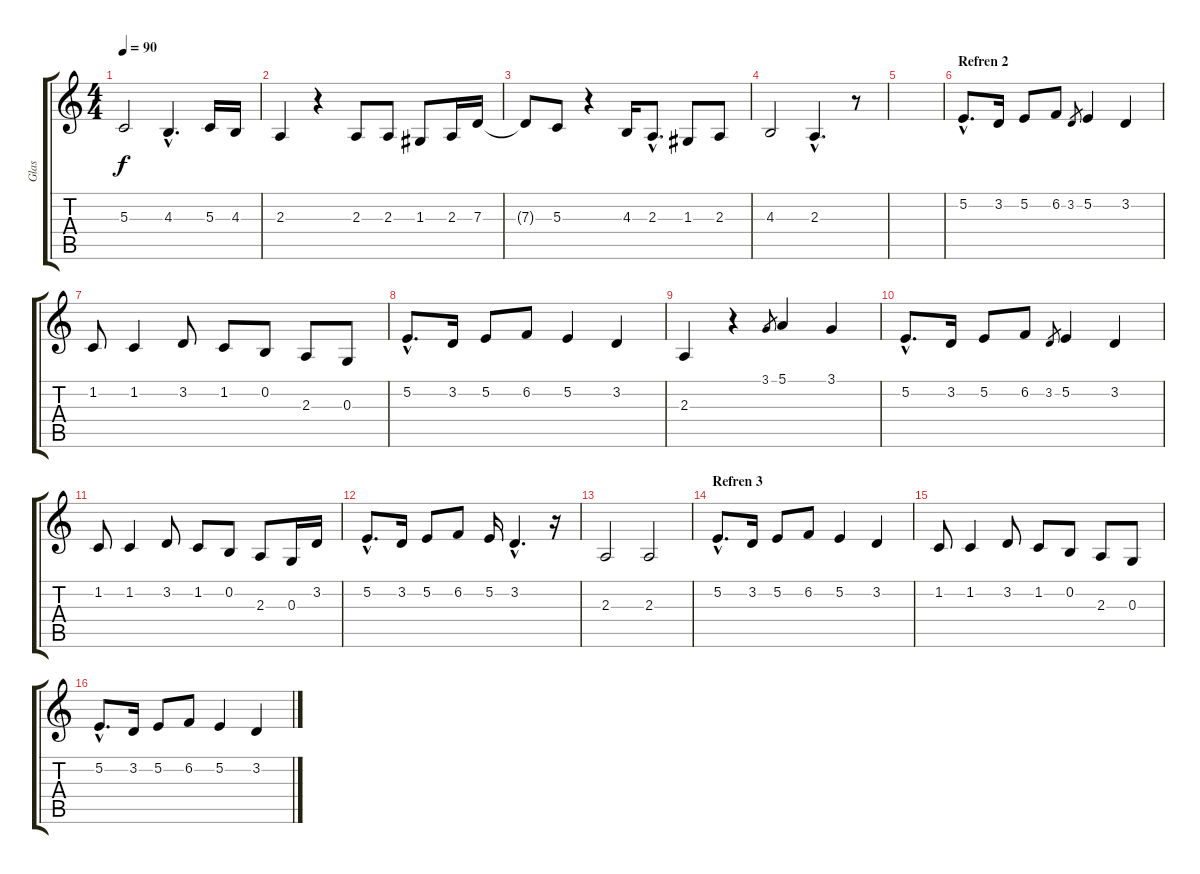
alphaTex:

\track ("Glas" "Glas") {instrument oboe}
\staff {score tabs}
\tuning (E4 B3 G3 D3 A2 E2) {hide}
\ts (4 4)
\tempo 90
\clef g2
\ks c
5.3.2{dy f} 4.3{hac}.4{d} 5.3.16 4.3.16 |
2.3.4 r.4 2.3.8 2.3.8 1.3.8 2.3.16 7.3.16 |
7.3{t}.8 5.3.8 r.4 4.3.16 2.3{hac}.8{d} 1.3.8 2.3.8 |
4.3.2 2.3{hac}.4{d} r.8 |
|
\section ("" "Refren 2")
5.2{hac}.8{d} 3.2.16 5.2.8 6.2.8 3.2.8{gr} 5.2.4 3.2.4 |
1.2.8 1.2.4 3.2.8 1.2.8 0.2.8 2.3.8 0.3.8 |
5.2{hac}.8{d} 3.2.16 5.2.8 6.2.8 5.2.4 3.2.4 |
2.3.4 r.4 3.1.8{gr} 5.1.4 3.1.4 |
5.2{hac}.8{d} 3.2.16 5.2.8 6.2.8 3.2.8{gr} 5.2.4 3.2.4 |
1.2.8 1.2.4 3.2.8 1.2.8 0.2.8 2.3.8 0.3.16 3.2.16 |
5.2{hac}.8{d} 3.2.16 5.2.8 6.2.8 5.2.16 3.2{hac}.4{d} r.16 |
2.3.2 2.3.2 |
\section ("" "Refren 3")
5.2{hac}.8{d} 3.2.16 5.2.8 6.2.8 5.2.4 3.2.4 |
1.2.8 1.2.4 3.2.8 1.2.8 0.2.8 2.3.8 0.3.8 |
5.2{hac}.8{d} 3.2.16 5.2.8 6.2.8 5.2.4 3.2.4
